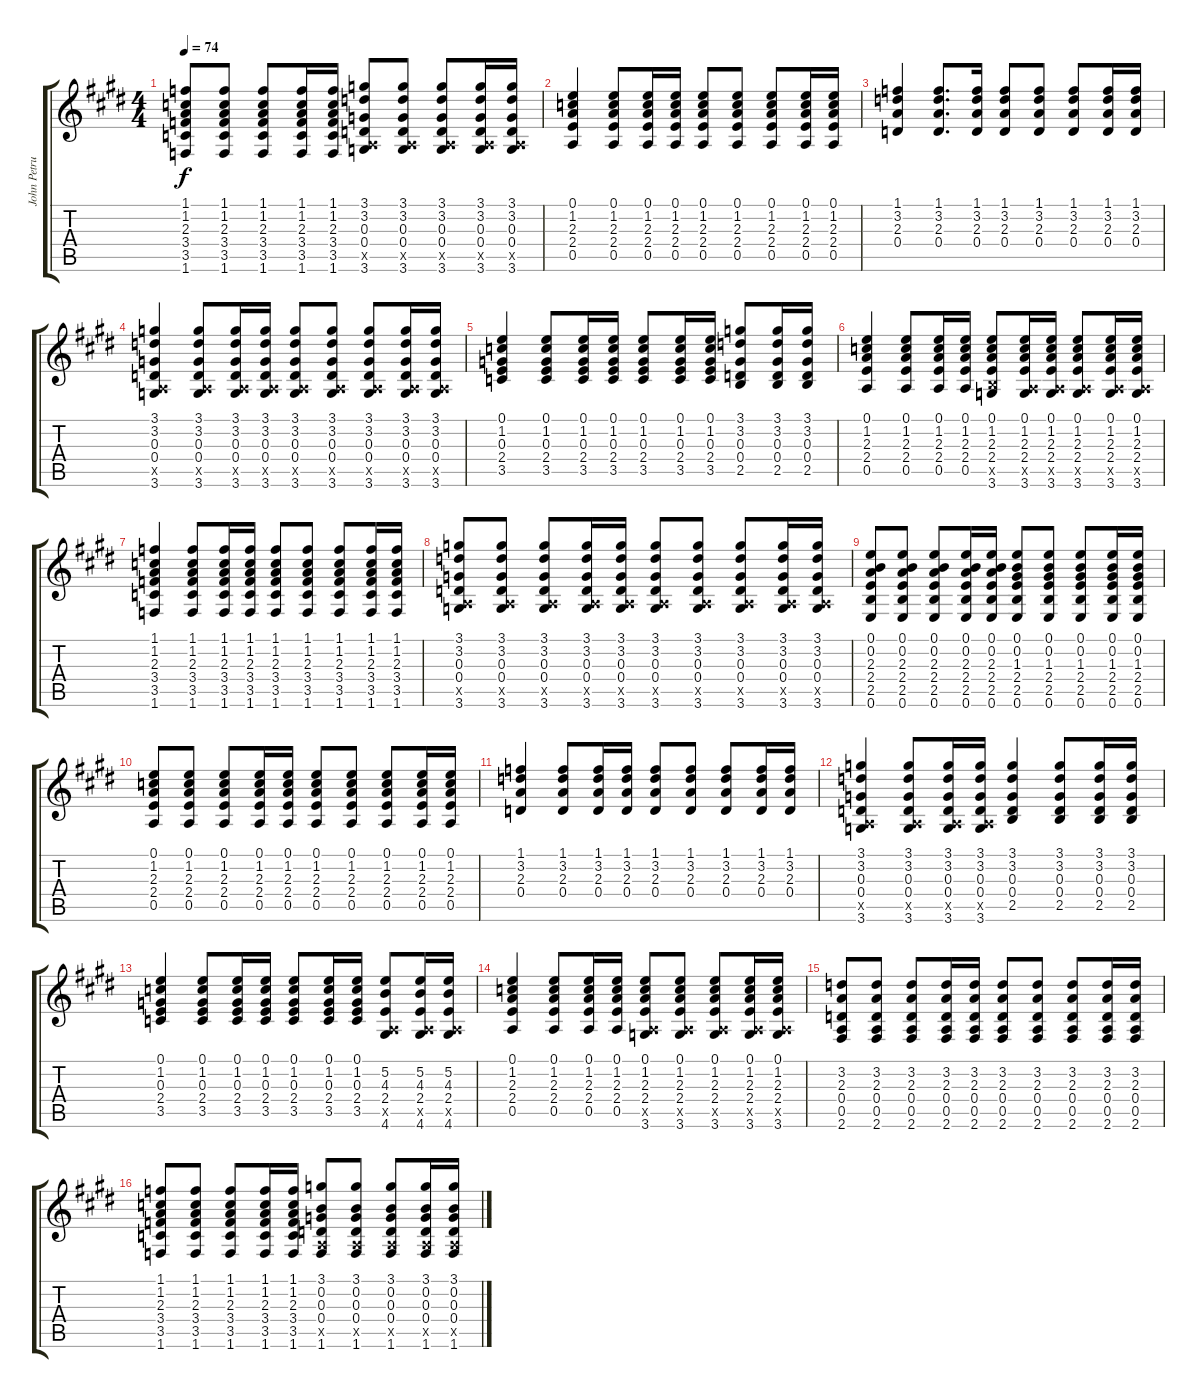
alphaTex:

\track ("John Petrucci" "John Petru") {instrument acousticguitarsteel}
\staff {score tabs}
\tuning (E4 B3 G3 D3 A2 E2) {hide}
\ts (4 4)
\tempo 74
\clef g2
\ks e
(1.1 1.2 2.3 3.4 3.5 1.6).8{dy f} (1.1 1.2 2.3 3.4 3.5 1.6).8 (1.1 1.2 2.3 3.4 3.5 1.6).8 (1.1 1.2 2.3 3.4 3.5 1.6).16 (1.1 1.2 2.3 3.4 3.5 1.6).16 (3.1 3.2 0.3 0.4 0.5{x} 3.6).8 (3.1 3.2 0.3 0.4 0.5{x} 3.6).8 (3.1 3.2 0.3 0.4 0.5{x} 3.6).8 (3.1 3.2 0.3 0.4 0.5{x} 3.6).16 (3.1 3.2 0.3 0.4 0.5{x} 3.6).16 |
(0.1 1.2 2.3 2.4 0.5).4 (0.1 1.2 2.3 2.4 0.5).8 (0.1 1.2 2.3 2.4 0.5).16 (0.1 1.2 2.3 2.4 0.5).16 (0.1 1.2 2.3 2.4 0.5).8 (0.1 1.2 2.3 2.4 0.5).8 (0.1 1.2 2.3 2.4 0.5).8 (0.1 1.2 2.3 2.4 0.5).16 (0.1 1.2 2.3 2.4 0.5).16 |
(1.1 3.2 2.3 0.4).4 (1.1 3.2 2.3 0.4).8{d} (1.1 3.2 2.3 0.4).16 (1.1 3.2 2.3 0.4).8 (1.1 3.2 2.3 0.4).8 (1.1 3.2 2.3 0.4).8 (1.1 3.2 2.3 0.4).16 (1.1 3.2 2.3 0.4).16 |
(3.1 3.2 0.3 0.4 0.5{x} 3.6).4 (3.1 3.2 0.3 0.4 0.5{x} 3.6).8 (3.1 3.2 0.3 0.4 0.5{x} 3.6).16 (3.1 3.2 0.3 0.4 0.5{x} 3.6).16 (3.1 3.2 0.3 0.4 0.5{x} 3.6).8 (3.1 3.2 0.3 0.4 0.5{x} 3.6).8 (3.1 3.2 0.3 0.4 0.5{x} 3.6).8 (3.1 3.2 0.3 0.4 0.5{x} 3.6).16 (3.1 3.2 0.3 0.4 0.5{x} 3.6).16 |
(0.1 1.2 0.3 2.4 3.5).4 (0.1 1.2 0.3 2.4 3.5).8 (0.1 1.2 0.3 2.4 3.5).16 (0.1 1.2 0.3 2.4 3.5).16 (0.1 1.2 0.3 2.4 3.5).8 (0.1 1.2 0.3 2.4 3.5).16 (0.1 1.2 0.3 2.4 3.5).16 (3.1 3.2 0.3 0.4 2.5).8 (3.1 3.2 0.3 0.4 2.5).16 (3.1 3.2 0.3 0.4 2.5).16 |
(0.1 1.2 2.3 2.4 0.5).4 (0.1 1.2 2.3 2.4 0.5).8 (0.1 1.2 2.3 2.4 0.5).16 (0.1 1.2 2.3 2.4 0.5).16 (0.1 1.2 2.3 2.4 2.5{x} 3.6).8 (0.1 1.2 2.3 2.4 0.5{x} 3.6).16 (0.1 1.2 2.3 2.4 0.5{x} 3.6).16 (0.1 1.2 2.3 2.4 0.5{x} 3.6).8 (0.1 1.2 2.3 2.4 0.5{x} 3.6).16 (0.1 1.2 2.3 2.4 0.5{x} 3.6).16 |
(1.1 1.2 2.3 3.4 3.5 1.6).4 (1.1 1.2 2.3 3.4 3.5 1.6).8 (1.1 1.2 2.3 3.4 3.5 1.6).16 (1.1 1.2 2.3 3.4 3.5 1.6).16 (1.1 1.2 2.3 3.4 3.5 1.6).8 (1.1 1.2 2.3 3.4 3.5 1.6).8 (1.1 1.2 2.3 3.4 3.5 1.6).8 (1.1 1.2 2.3 3.4 3.5 1.6).16 (1.1 1.2 2.3 3.4 3.5 1.6).16 |
(3.1 3.2 0.3 0.4 0.5{x} 3.6).8 (3.1 3.2 0.3 0.4 0.5{x} 3.6).8 (3.1 3.2 0.3 0.4 0.5{x} 3.6).8 (3.1 3.2 0.3 0.4 0.5{x} 3.6).16 (3.1 3.2 0.3 0.4 0.5{x} 3.6).16 (3.1 3.2 0.3 0.4 0.5{x} 3.6).8 (3.1 3.2 0.3 0.4 0.5{x} 3.6).8 (3.1 3.2 0.3 0.4 0.5{x} 3.6).8 (3.1 3.2 0.3 0.4 0.5{x} 3.6).16 (3.1 3.2 0.3 0.4 0.5{x} 3.6).16 |
(0.1 0.2 2.3 2.4 2.5 0.6).8 (0.1 0.2 2.3 2.4 2.5 0.6).8 (0.1 0.2 2.3 2.4 2.5 0.6).8 (0.1 0.2 2.3 2.4 2.5 0.6).16 (0.1 0.2 2.3 2.4 2.5 0.6).16 (0.1 0.2 1.3 2.4 2.5 0.6).8 (0.1 0.2 1.3 2.4 2.5 0.6).8 (0.1 0.2 1.3 2.4 2.5 0.6).8 (0.1 0.2 1.3 2.4 2.5 0.6).16 (0.1 0.2 1.3 2.4 2.5 0.6).16 |
(0.1 1.2 2.3 2.4 0.5).8 (0.1 1.2 2.3 2.4 0.5).8 (0.1 1.2 2.3 2.4 0.5).8 (0.1 1.2 2.3 2.4 0.5).16 (0.1 1.2 2.3 2.4 0.5).16 (0.1 1.2 2.3 2.4 0.5).8 (0.1 1.2 2.3 2.4 0.5).8 (0.1 1.2 2.3 2.4 0.5).8 (0.1 1.2 2.3 2.4 0.5).16 (0.1 1.2 2.3 2.4 0.5).16 |
(1.1 3.2 2.3 0.4).4 (1.1 3.2 2.3 0.4).8 (1.1 3.2 2.3 0.4).16 (1.1 3.2 2.3 0.4).16 (1.1 3.2 2.3 0.4).8 (1.1 3.2 2.3 0.4).8 (1.1 3.2 2.3 0.4).8 (1.1 3.2 2.3 0.4).16 (1.1 3.2 2.3 0.4).16 |
(3.1 3.2 0.3 0.4 0.5{x} 3.6).4 (3.1 3.2 0.3 0.4 0.5{x} 3.6).8 (3.1 3.2 0.3 0.4 0.5{x} 3.6).16 (3.1 3.2 0.3 0.4 0.5{x} 3.6).16 (3.1 3.2 0.3 0.4 2.5).4 (3.1 3.2 0.3 0.4 2.5).8 (3.1 3.2 0.3 0.4 2.5).16 (3.1 3.2 0.3 0.4 2.5).16 |
(0.1 1.2 0.3 2.4 3.5).4 (0.1 1.2 0.3 2.4 3.5).8 (0.1 1.2 0.3 2.4 3.5).16 (0.1 1.2 0.3 2.4 3.5).16 (0.1 1.2 0.3 2.4 3.5).8 (0.1 1.2 0.3 2.4 3.5).16 (0.1 1.2 0.3 2.4 3.5).16 (5.2 4.3 2.4 0.5{x} 4.6).8 (5.2 4.3 2.4 0.5{x} 4.6).16 (5.2 4.3 2.4 0.5{x} 4.6).16 |
(0.1 1.2 2.3 2.4 0.5).4 (0.1 1.2 2.3 2.4 0.5).8 (0.1 1.2 2.3 2.4 0.5).16 (0.1 1.2 2.3 2.4 0.5).16 (0.1 1.2 2.3 2.4 0.5{x} 3.6).8 (0.1 1.2 2.3 2.4 0.5{x} 3.6).8 (0.1 1.2 2.3 2.4 0.5{x} 3.6).8 (0.1 1.2 2.3 2.4 0.5{x} 3.6).16 (0.1 1.2 2.3 2.4 0.5{x} 3.6).16 |
(3.2 2.3 0.4 0.5 2.6).8 (3.2 2.3 0.4 0.5 2.6).8 (3.2 2.3 0.4 0.5 2.6).8 (3.2 2.3 0.4 0.5 2.6).16 (3.2 2.3 0.4 0.5 2.6).16 (3.2 2.3 0.4 0.5 2.6).8 (3.2 2.3 0.4 0.5 2.6).8 (3.2 2.3 0.4 0.5 2.6).8 (3.2 2.3 0.4 0.5 2.6).16 (3.2 2.3 0.4 0.5 2.6).16 |
(1.1 1.2 2.3 3.4 3.5 1.6).8 (1.1 1.2 2.3 3.4 3.5 1.6).8 (1.1 1.2 2.3 3.4 3.5 1.6).8 (1.1 1.2 2.3 3.4 3.5 1.6).16 (1.1 1.2 2.3 3.4 3.5 1.6).16 (3.1 0.2 0.3 0.4 0.5{x} 1.6).8 (3.1 0.2 0.3 0.4 0.5{x} 1.6).8 (3.1 0.2 0.3 0.4 0.5{x} 1.6).8 (3.1 0.2 0.3 0.4 0.5{x} 1.6).16 (3.1 0.2 0.3 0.4 0.5{x} 1.6).16
